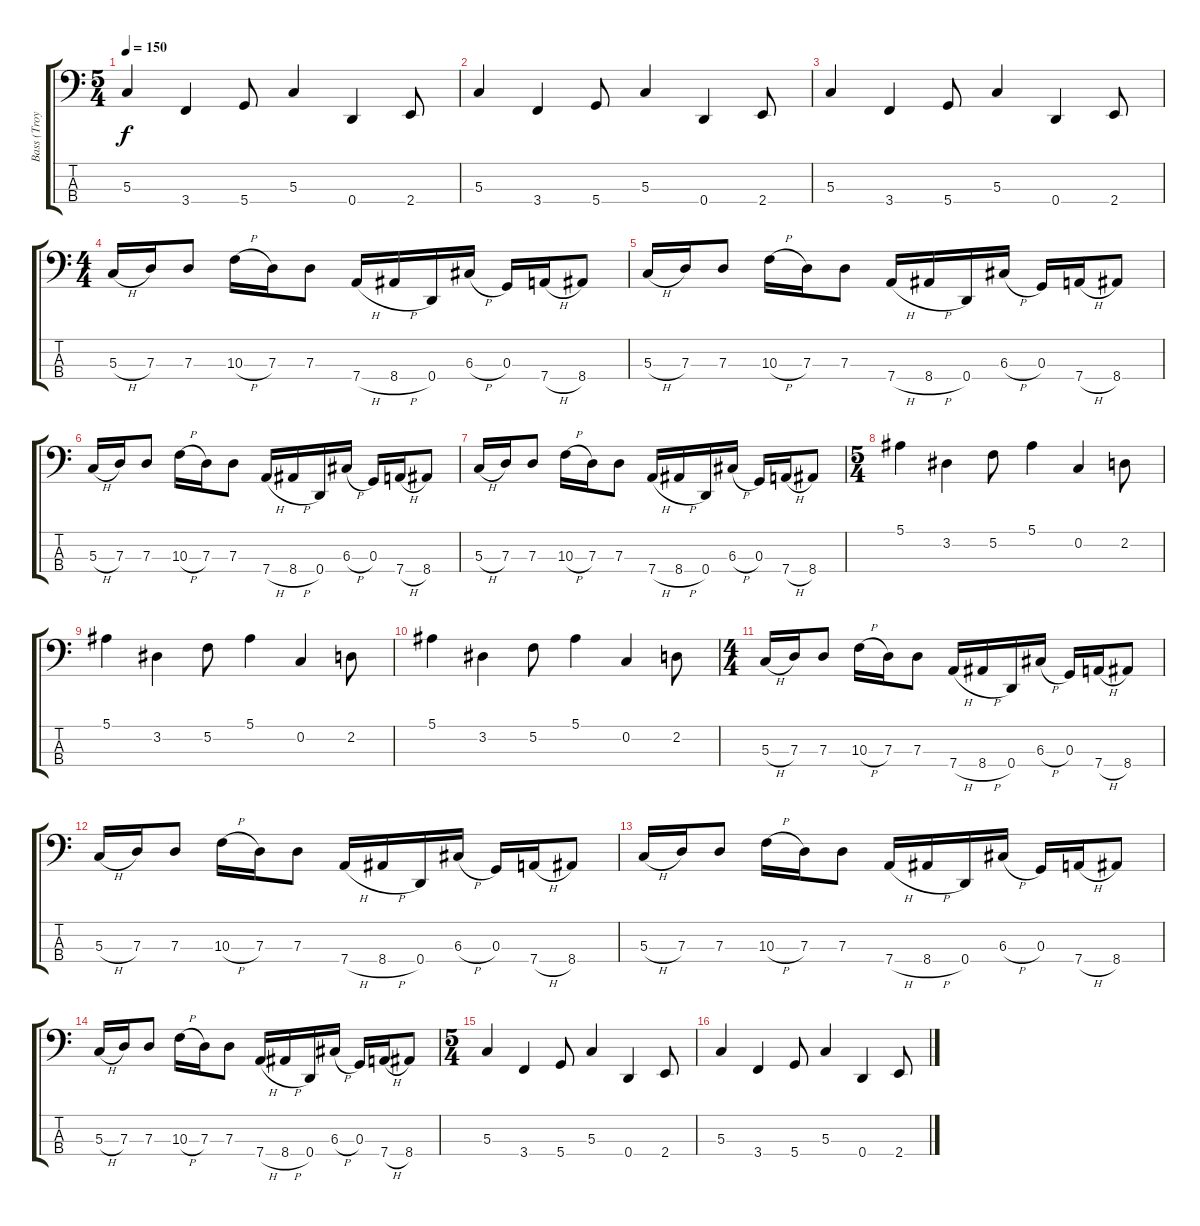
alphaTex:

\track ("Bass (Troy Sanders)" "Bass (Troy") {instrument electricbassfinger}
\staff {score tabs}
\tuning (F2 C2 G1 D1) {hide}
\ts (5 4)
\tempo 150
\clef f4
\ks c
5.3.4{dy f} 3.4.4 5.4.8 5.3.4 0.4.4 2.4.8 |
5.3.4 3.4.4 5.4.8 5.3.4 0.4.4 2.4.8 |
5.3.4 3.4.4 5.4.8 5.3.4 0.4.4 2.4.8 |
\ts (4 4)
5.3{h}.16 7.3.16 7.3.8 10.3{h}.16 7.3.16 7.3.8 7.4{h}.16 8.4{h}.16 0.4.16 6.3{h}.16 0.3.16 7.4{h}.16 8.4.8 |
5.3{h}.16 7.3.16 7.3.8 10.3{h}.16 7.3.16 7.3.8 7.4{h}.16 8.4{h}.16 0.4.16 6.3{h}.16 0.3.16 7.4{h}.16 8.4.8 |
5.3{h}.16 7.3.16 7.3.8 10.3{h}.16 7.3.16 7.3.8 7.4{h}.16 8.4{h}.16 0.4.16 6.3{h}.16 0.3.16 7.4{h}.16 8.4.8 |
5.3{h}.16 7.3.16 7.3.8 10.3{h}.16 7.3.16 7.3.8 7.4{h}.16 8.4{h}.16 0.4.16 6.3{h}.16 0.3.16 7.4{h}.16 8.4.8 |
\ts (5 4)
5.1.4 3.2.4 5.2.8 5.1.4 0.2.4 2.2.8 |
5.1.4 3.2.4 5.2.8 5.1.4 0.2.4 2.2.8 |
5.1.4 3.2.4 5.2.8 5.1.4 0.2.4 2.2.8 |
\ts (4 4)
5.3{h}.16 7.3.16 7.3.8 10.3{h}.16 7.3.16 7.3.8 7.4{h}.16 8.4{h}.16 0.4.16 6.3{h}.16 0.3.16 7.4{h}.16 8.4.8 |
5.3{h}.16 7.3.16 7.3.8 10.3{h}.16 7.3.16 7.3.8 7.4{h}.16 8.4{h}.16 0.4.16 6.3{h}.16 0.3.16 7.4{h}.16 8.4.8 |
5.3{h}.16 7.3.16 7.3.8 10.3{h}.16 7.3.16 7.3.8 7.4{h}.16 8.4{h}.16 0.4.16 6.3{h}.16 0.3.16 7.4{h}.16 8.4.8 |
5.3{h}.16 7.3.16 7.3.8 10.3{h}.16 7.3.16 7.3.8 7.4{h}.16 8.4{h}.16 0.4.16 6.3{h}.16 0.3.16 7.4{h}.16 8.4.8 |
\ts (5 4)
5.3.4 3.4.4 5.4.8 5.3.4 0.4.4 2.4.8 |
5.3.4 3.4.4 5.4.8 5.3.4 0.4.4 2.4.8
